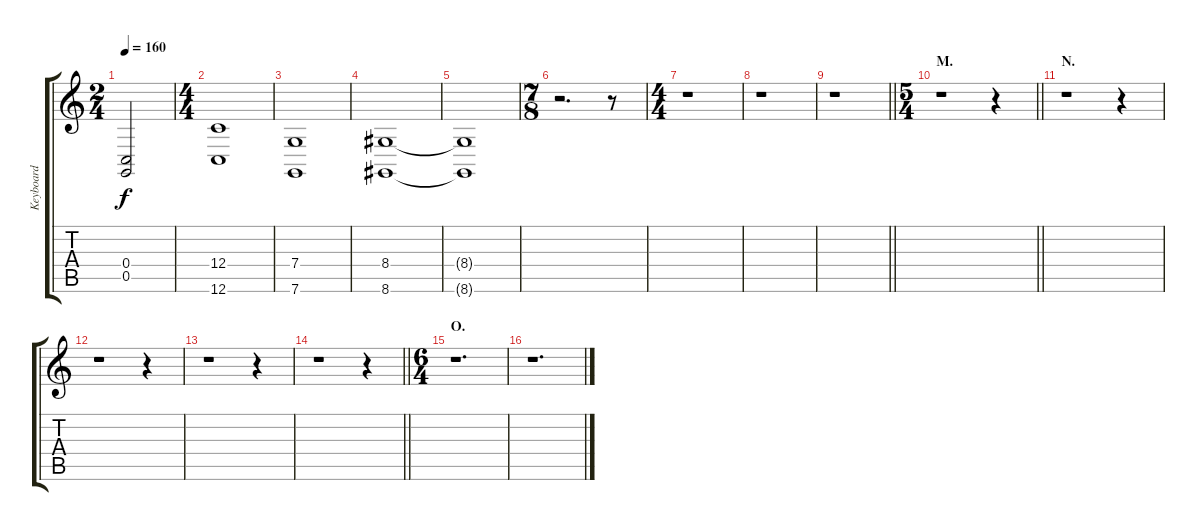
\track ("Keyboard" "Keyboard") {instrument electricgrandpiano}
\staff {score tabs}
\tuning (D4 A3 F3 C3 G2 C2) {hide}
\ts (2 4)
\tempo 160
\clef g2
\ks c
(0.4{t} 0.5{t}).2{dy f} |
\ts (4 4)
(12.4 12.6).1{volume 14 instrument churchorgan} |
(7.4 7.6).1 |
(8.4 8.6).1 |
(8.4{t} 8.6{t}).1 |
\ts (7 8)
r.2{d} r.8 |
\ts (4 4)
r.1 |
r.1 |
\barLineRight lightlight
r.1 |
\ts (5 4)
\section ("" "M.")
\barLineRight lightlight
r.1 r.4 |
\section ("" "N.")
r.1 r.4 |
r.1 r.4 |
r.1 r.4 |
\barLineRight lightlight
r.1 r.4 |
\ts (6 4)
\section ("" "O.")
r.1{d} |
r.1{d}
